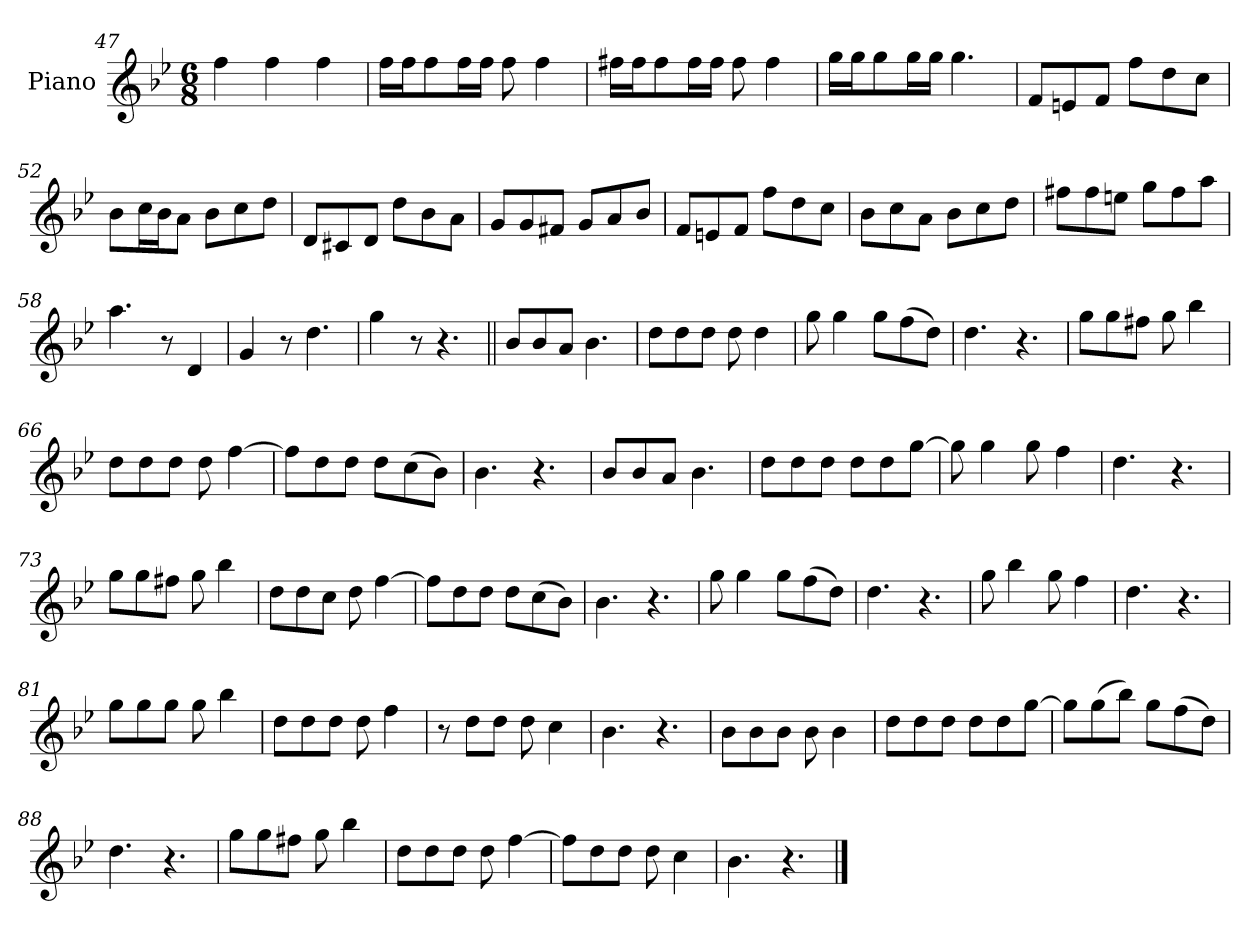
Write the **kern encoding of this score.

**kern
*part1
*staff1
*I"Piano
*I'Pno.
*clefG2
*k[b-e-]
*M6/8
=47
4ff!
4ff!
4ff!
=48
16ff!LL
16ff!J
8ff!
16ff!L
16ff!JJ
8ff!
4ff!
=49
16ff#X!LL
16ff#!J
8ff#!
16ff#!L
16ff#!JJ
8ff#!
4ff#!
=50
16gg!LL
16gg!J
8gg!
16gg!L
16gg!JJ
4.gg!
=51
8f!L
8en!
8f!J
8ff!L
8dd!
8cc!J
=52
8b-!L
16cc!L
16b-!J
8a!J
8b-!L
8cc!
8dd!J
=53
8d!L
8c#X!
8d!J
8dd!L
8b-!
8a!J
=54
8g!L
8g!
8f#X!J
8g!L
8a!
8b-!J
=55
8f!L
8en!
8f!J
8ff!L
8dd!
8cc!J
=56
8b-!L
8cc!
8a!J
8b-!L
8cc!
8dd!J
=57
8ff#X!L
8ff#!
8een!J
8gg!L
8ff#!
8aa!J
=58
4.aa!
8r
4d!
=59
4g!
8r
4.dd!
=60
4gg!
8r
4.r
=61||
8b-L
8b-
8aJ
4.b-
=62
8ddL
8dd
8ddJ
8dd
4dd
=63
8gg
4gg
8ggL
(>8ff
8ddJ)
=64
4.dd
4.r
=65
8ggL
8gg
8ff#XJ
8gg
4bb-
=66
8ddL
8dd
8ddJ
8dd
[4ff
=67
8ffL]
8dd
8ddJ
8ddL
(>8cc
8b-J)
=68
4.b-
4.r
=69
8b-L
8b-
8aJ
4.b-
=70
8ddL
8dd
8ddJ
8ddL
8dd
[8ggJ
=71
8gg]
4gg
8gg
4ff
=72
4.dd
4.r
=73
8ggL
8gg
8ff#XJ
8gg
4bb-
=74
8ddL
8dd
8ccJ
8dd
[4ff
=75
8ffL]
8dd
8ddJ
8ddL
(>8cc
8b-J)
=76
4.b-
4.r
=77
8gg
4gg
8ggL
(>8ff
8ddJ)
=78
4.dd
4.r
=79
8gg
4bb-
8gg
4ff
=80
4.dd
4.r
=81
8ggL
8gg
8ggJ
8gg
4bb-
=82
8ddL
8dd
8ddJ
8dd
4ff
=83
8r
8ddL
8ddJ
8dd
4cc
=84
4.b-
4.r
=85
8b-L
8b-
8b-J
8b-
4b-
=86
8ddL
8dd
8ddJ
8ddL
8dd
[8ggJ
=87
8ggL]
(>8gg
8bb-J)
8ggL
(>8ff
8ddJ)
=88
4.dd
4.r
=89
8ggL
8gg
8ff#XJ
8gg
4bb-
=90
8ddL
8dd
8ddJ
8dd
[4ff
=91
8ffL]
8dd
8ddJ
8dd
4cc
=92
4.b-
4.r
==
*-
